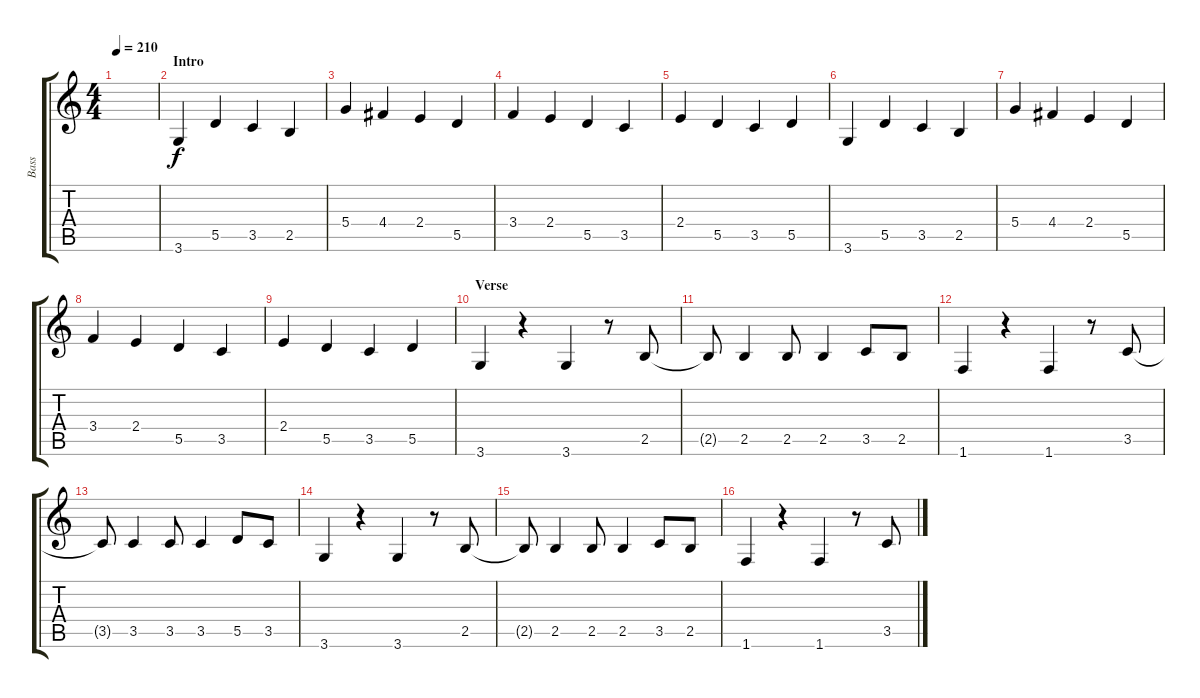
\track ("Bass" "Bass") {instrument electricbasspick}
\staff {score tabs}
\tuning (E4 B3 G3 D3 A2 E2) {hide}
\ts (4 4)
\section ("" "")
\tempo 210
\clef g2
\ks c
|
\section ("" "Intro")
3.6.4 5.5.4 3.5.4 2.5.4 |
5.4.4 4.4.4 2.4.4 5.5.4 |
3.4.4 2.4.4 5.5.4 3.5.4 |
2.4.4 5.5.4 3.5.4 5.5.4 |
3.6.4 5.5.4 3.5.4 2.5.4 |
5.4.4 4.4.4 2.4.4 5.5.4 |
3.4.4 2.4.4 5.5.4 3.5.4 |
2.4.4 5.5.4 3.5.4 5.5.4 |
\section ("" "Verse")
3.6.4 r.4 3.6.4 r.8 2.5.8 |
2.5{t}.8 2.5.4 2.5.8 2.5.4 3.5.8 2.5.8 |
1.6.4 r.4 1.6.4 r.8 3.5.8 |
3.5{t}.8 3.5.4 3.5.8 3.5.4 5.5.8 3.5.8 |
3.6.4 r.4 3.6.4 r.8 2.5.8 |
2.5{t}.8 2.5.4 2.5.8 2.5.4 3.5.8 2.5.8 |
1.6.4 r.4 1.6.4 r.8 3.5.8
